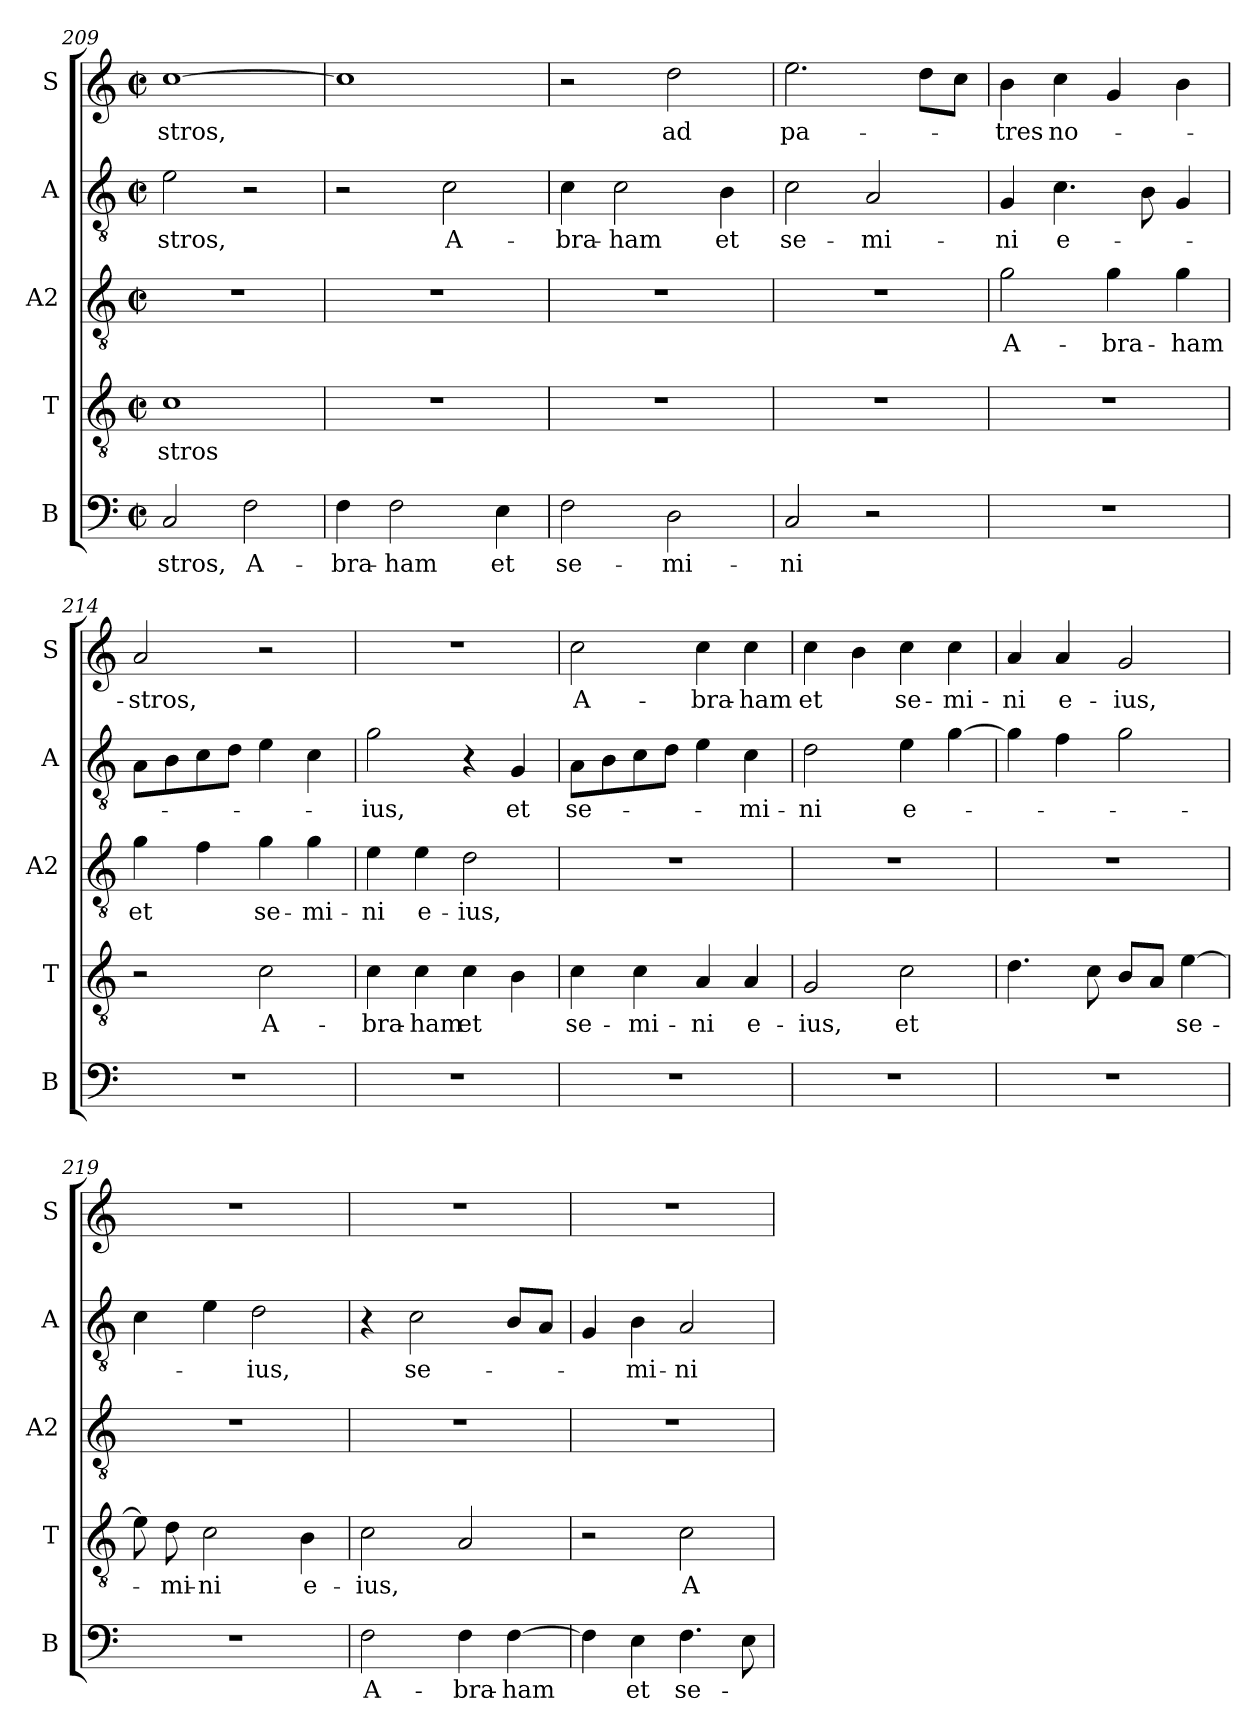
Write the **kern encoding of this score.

**kern	**text	**kern	**text	**kern	**text	**kern	**text	**kern	**text
*part5	*part5	*part4	*part4	*part3	*part3	*part2	*part2	*part1	*part1
*staff5	*staff5	*staff4	*staff4	*staff3	*staff3	*staff2	*staff2	*staff1	*staff1
*I"B	*	*I"T	*	*I"A2	*	*I"A	*	*I"S	*
*I'B	*	*I'T	*	*I'A2	*	*I'A	*	*I'S	*
*clefF4	*	*clefGv2	*	*clefGv2	*	*clefGv2	*	*clefG2	*
*k[]	*	*k[]	*	*k[]	*	*k[]	*	*k[]	*
*M2/2	*	*M2/2	*	*M2/2	*	*M2/2	*	*M2/2	*
*met(c|)	*	*met(c|)	*	*met(c|)	*	*met(c|)	*	*met(c|)	*
=209	=209	=209	=209	=209	=209	=209	=209	=209	=209
!	!LO:LY:b	!	!LO:LY:b	!	!	!	!LO:LY:b	!	!LO:LY:b
2C/	-stros,	1c	-stros	1r	.	2e\	-stros,	[1cc	-stros,
!	!LO:LY:b	!	!	!	!	!	!	!	!
2F\	A-	.	.	.	.	2r	.	.	.
!!LO:LB:g=z
=210	=210	=210	=210	=210	=210	=210	=210	=210	=210
!	!LO:LY:b	!	!	!	!	!	!	!	!
4F\	-bra-	1r	.	1r	.	2r	.	1cc]	.
!	!LO:LY:b	!	!	!	!	!	!	!	!
2F\	-ham	.	.	.	.	.	.	.	.
!	!	!	!	!	!	!	!LO:LY:b	!	!
.	.	.	.	.	.	2c\	A-	.	.
!	!LO:LY:b	!	!	!	!	!	!	!	!
4E\	et	.	.	.	.	.	.	.	.
=211	=211	=211	=211	=211	=211	=211	=211	=211	=211
!	!LO:LY:b	!	!	!	!	!	!LO:LY:b	!	!
2F\	se-	1r	.	1r	.	4c\	-bra-	2r	.
!	!	!	!	!	!	!	!LO:LY:b	!	!
.	.	.	.	.	.	2c\	-ham	.	.
!	!LO:LY:b	!	!	!	!	!	!	!	!LO:LY:b
2D\	-mi-	.	.	.	.	.	.	2dd\	ad
!	!	!	!	!	!	!	!LO:LY:b	!	!
.	.	.	.	.	.	4B\	et	.	.
=212	=212	=212	=212	=212	=212	=212	=212	=212	=212
!	!LO:LY:b	!	!	!	!	!	!LO:LY:b	!	!LO:LY:b
2C/	-ni	1r	.	1r	.	2c\	se-	2.ee\	pa-
!	!	!	!	!	!	!	!LO:LY:b	!	!
2r	.	.	.	.	.	2A/	-mi-	.	.
.	.	.	.	.	.	.	.	8dd\L	.
.	.	.	.	.	.	.	.	8cc\J	.
=213	=213	=213	=213	=213	=213	=213	=213	=213	=213
!	!	!	!	!	!LO:LY:b	!	!LO:LY:b	!	!LO:LY:b
1r	.	1r	.	2g\	A-	4G/	-ni	4b\	tres
!	!	!	!	!	!	!	!LO:LY:b	!	!LO:LY:b
.	.	.	.	.	.	4.c\	e-	4cc\	no-
!	!	!	!	!	!LO:LY:b	!	!	!	!
.	.	.	.	4g\	-bra-	.	.	4g/	.
.	.	.	.	.	.	8B\	.	.	.
!	!	!	!	!	!LO:LY:b	!	!	!	!
.	.	.	.	4g\	-ham	4G/	.	4b\	.
=214	=214	=214	=214	=214	=214	=214	=214	=214	=214
!	!	!	!	!	!LO:LY:b	!	!	!	!LO:LY:b
1r	.	2r	.	4g\	et	8A\L	.	2a/	-stros,
.	.	.	.	.	.	8B\	.	.	.
.	.	.	.	4f\	.	8c\	.	.	.
.	.	.	.	.	.	8d\J	.	.	.
!	!	!	!LO:LY:b	!	!LO:LY:b	!	!	!	!
.	.	2c\	A-	4g\	se-	4e\	.	2r	.
!	!	!	!	!	!LO:LY:b	!	!	!	!
.	.	.	.	4g\	-mi-	4c\	.	.	.
!!LO:PB:g=z
=215	=215	=215	=215	=215	=215	=215	=215	=215	=215
!	!	!	!LO:LY:b	!	!LO:LY:b	!	!LO:LY:b	!	!
1r	.	4c\	-bra-	4e\	-ni	2g\	-ius,	1r	.
!	!	!	!LO:LY:b	!	!LO:LY:b	!	!	!	!
.	.	4c\	-ham	4e\	e-	.	.	.	.
!	!	!	!LO:LY:b	!	!LO:LY:b	!	!	!	!
.	.	4c\	et	2d\	-ius,	4r	.	.	.
!	!	!	!	!	!	!	!LO:LY:b	!	!
.	.	4B\	.	.	.	4G/	et	.	.
=216	=216	=216	=216	=216	=216	=216	=216	=216	=216
!	!	!	!LO:LY:b	!	!	!	!LO:LY:b	!	!LO:LY:b
1r	.	4c\	se-	1r	.	8A\L	se-	2cc\	A-
.	.	.	.	.	.	8B\	.	.	.
!	!	!	!LO:LY:b	!	!	!	!	!	!
.	.	4c\	-mi-	.	.	8c\	.	.	.
.	.	.	.	.	.	8d\J	.	.	.
!	!	!	!LO:LY:b	!	!	!	!	!	!LO:LY:b
.	.	4A/	-ni	.	.	4e\	.	4cc\	-bra-
!	!	!	!LO:LY:b	!	!	!	!LO:LY:b	!	!LO:LY:b
.	.	4A/	e-	.	.	4c\	-mi-	4cc\	-ham
=217	=217	=217	=217	=217	=217	=217	=217	=217	=217
!	!	!	!LO:LY:b	!	!	!	!LO:LY:b	!	!LO:LY:b
1r	.	2G/	-ius,	1r	.	2d\	-ni	4cc\	et
.	.	.	.	.	.	.	.	4b\	.
!	!	!	!LO:LY:b	!	!	!	!LO:LY:b	!	!LO:LY:b
.	.	2c\	et	.	.	4e\	e-	4cc\	se-
!	!	!	!	!	!	!	!	!	!LO:LY:b
.	.	.	.	.	.	[4g\	.	4cc\	-mi-
=218	=218	=218	=218	=218	=218	=218	=218	=218	=218
!	!	!	!	!	!	!	!	!	!LO:LY:b
1r	.	4.d\	.	1r	.	4g\]	.	4a/	-ni
!	!	!	!	!	!	!	!	!	!LO:LY:b
.	.	.	.	.	.	4f\	.	4a/	e-
.	.	8c\	.	.	.	.	.	.	.
!	!	!	!	!	!	!	!	!	!LO:LY:b
.	.	8B/L	.	.	.	2g\	.	2g/	-ius,
.	.	8A/J	.	.	.	.	.	.	.
!	!	!	!LO:LY:b	!	!	!	!	!	!
.	.	[4e\	se-	.	.	.	.	.	.
=219	=219	=219	=219	=219	=219	=219	=219	=219	=219
1r	.	8e\]	.	1r	.	4c\	.	1r	.
!	!	!	!LO:LY:b	!	!	!	!	!	!
.	.	8d\	-mi-	.	.	.	.	.	.
!	!	!	!LO:LY:b	!	!	!	!	!	!
.	.	2c\	-ni	.	.	4e\	.	.	.
!	!	!	!	!	!	!	!LO:LY:b	!	!
.	.	.	.	.	.	2d\	-ius,	.	.
!	!	!	!LO:LY:b	!	!	!	!	!	!
.	.	4B\	e-	.	.	.	.	.	.
!!LO:LB:g=z
=220	=220	=220	=220	=220	=220	=220	=220	=220	=220
!	!LO:LY:b	!	!LO:LY:b	!	!	!	!	!	!
2F\	A-	2c\	-ius,	1r	.	4r	.	1r	.
!	!	!	!	!	!	!	!LO:LY:b	!	!
.	.	.	.	.	.	2c\	se-	.	.
!	!LO:LY:b	!	!	!	!	!	!	!	!
4F\	-bra-	2A/	.	.	.	.	.	.	.
!	!LO:LY:b	!	!	!	!	!	!	!	!
[4F\	-ham	.	.	.	.	8B/L	.	.	.
.	.	.	.	.	.	8A/J	.	.	.
=221	=221	=221	=221	=221	=221	=221	=221	=221	=221
4F\]	.	2r	.	1r	.	4G/	.	1r	.
!	!LO:LY:b	!	!	!	!	!	!LO:LY:b	!	!
4E\	et	.	.	.	.	4B\	-mi-	.	.
!	!LO:LY:b	!	!LO:LY:b	!	!	!	!LO:LY:b	!	!
4.F\	se-	2c\	A-	.	.	2A/	-ni	.	.
8E\	.	.	.	.	.	.	.	.	.
=	=	=	=	=	=	=	=	=	=
*-	*-	*-	*-	*-	*-	*-	*-	*-	*-
